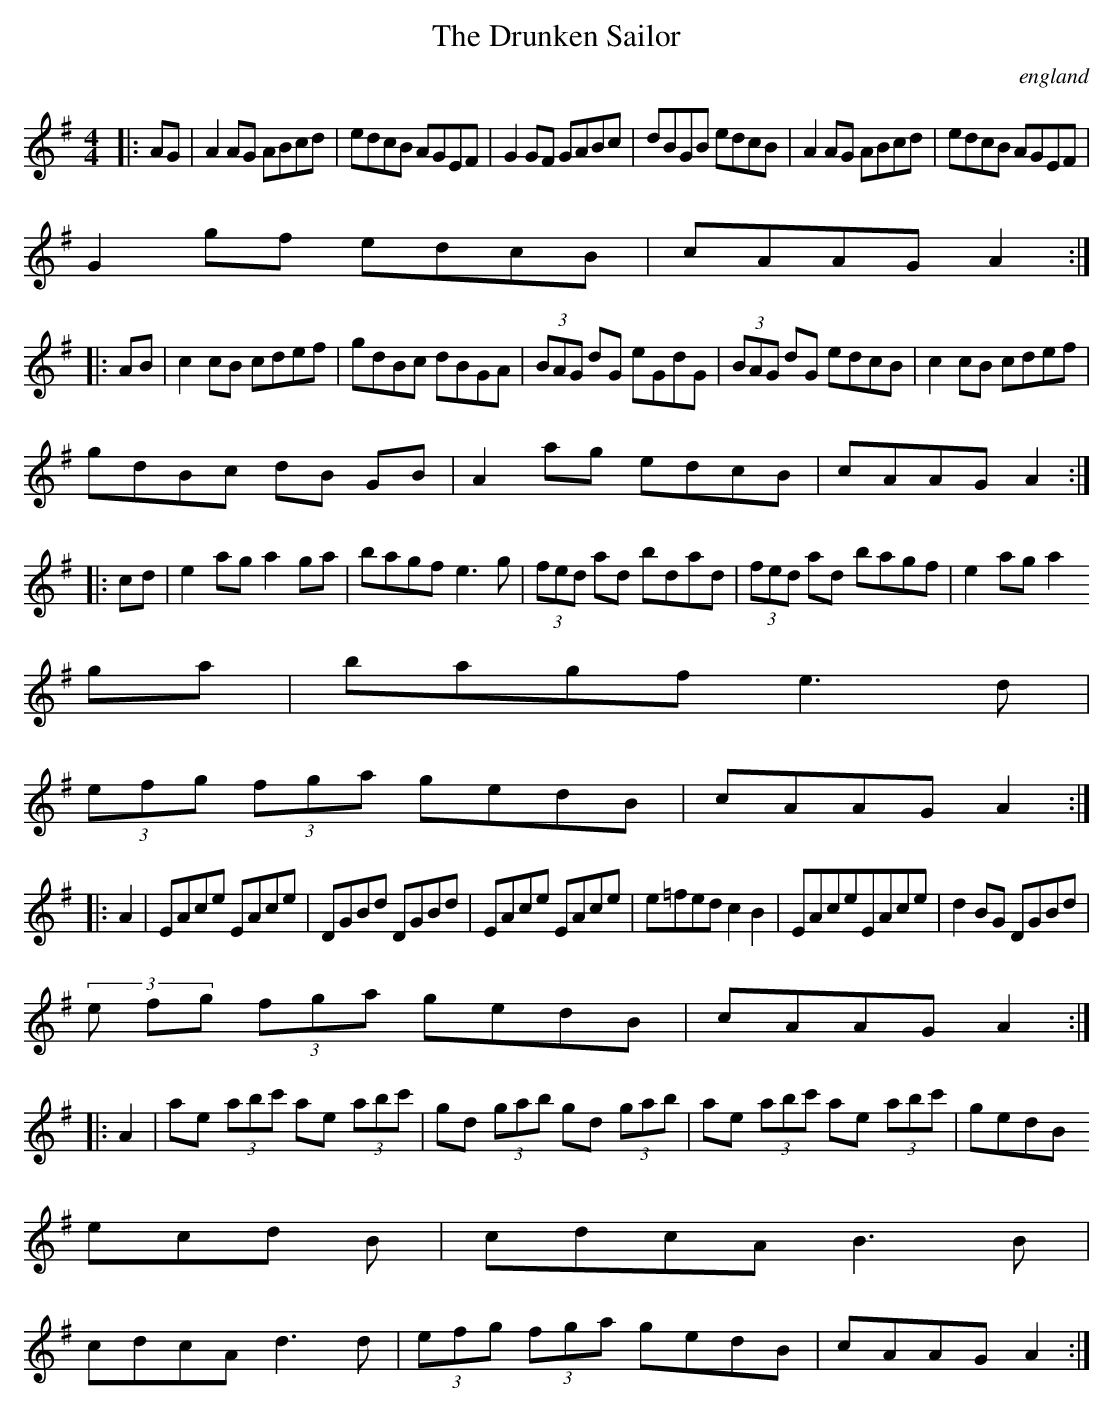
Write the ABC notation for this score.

X:1
T:The Drunken Sailor
O:england
M:4/4
L:1/8
K:ADor
|:AG|A2 AG ABcd|edcB AGEF|G2 GF GABc|dBGB edcB|A2 AG ABcd|edcB AGEF|
G2 gf edcB|cAAG A2:|
|:AB|c2 cB cdef|gdBc dBGA|(3BAG dG eGdG|(3BAG dG edcB|c2 cB cdef|
gdBc dB GB|A2 ag edcB|cAAG A2:|
|:cd|e2 ag a2 ga|bagf e3 g|(3fed ad bdad|(3fed ad bagf|e2 ag a2
ga|bagf e3 d|
(3efg (3fga gedB|cAAG A2:|
|: A2|EAce EAce|DGBd DGBd|EAce EAce|e=fed c2 B2|EAceEAce|d2 BG DGBd|
(3e fg (3fga gedB|cAAG A2:|
|: A2|ae (3abc' ae (3abc'|gd (3gab gd (3gab|ae (3abc' ae (3abc'|gedB
ecd B|cdcA B3 B|
cdcA d3 d|(3efg (3fga gedB|cAAG A2:|
